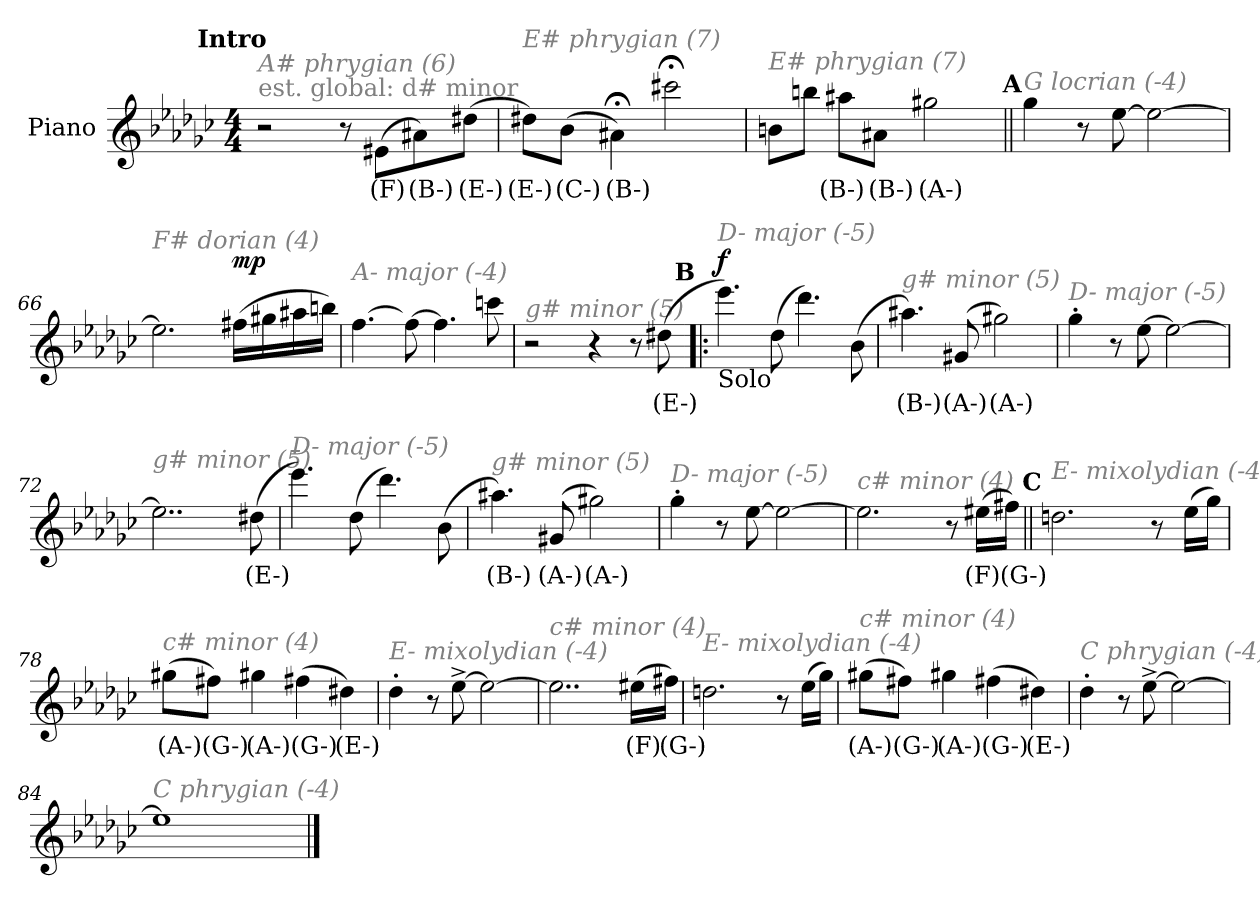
**kern	**text	**dynam
*part1	*part1	*part1
*staff1	*staff1	*staff1
*I"Piano	*	*
*I'Pno.	*	*
*clefG2	*	*
*k[b-e-a-d-g-c-]	*	*
*M4/4	*	*
!!LO:REH:place=s1:a:enc=none:fs=14:t=Intro
=1	=1	=1
!LO:TX:a:color=#808080:t=est. global&colon; d# minor	!	!
!LO:TX:i:color=#808080:t=A# phrygian (6)	!	!
2r	.	.
8r	.	.
(>8e#Xi\L	(F)	.
8a#Xi\)	(B-)	.
(>8dd#Xi\J	(E-)	.
=63	=63	=63
!LO:TX:i:color=#808080:t=E# phrygian (7)	!	!
8dd#Xi\L)	(E-)	.
(>8b-i\J	(C-)	.
4a#X;<i\)	(B-)	.
2ccc#X;<\	.	.
=64	=64	=64
!LO:TX:i:color=#808080:t=E# phrygian (7)	!	!
8bn\L	.	.
8bbn\J	.	.
8aa#Xi\L	(B-)	.
8a#Xi\J	(B-)	.
2gg#Xi\	(A-)	.
!!LO:LB:g=z
!!LO:REH:place=s1:a:enc=none:fs=14:t=A
=65||	=65||	=65||
!LO:TX:i:color=#808080:t=G locrian (-4)	!	!
4gg-\	.	.
8r	.	.
[8ee-\	.	.
2ee-\_	.	.
=66	=66	=66
!LO:TX:i:color=#808080:t=F# dorian (4)	!	!
2.ee-\]	.	.
!	!	!LO:DY:b
(>16ff#X\LL	.	mp
16gg#X\	.	.
16aa#X\	.	.
16bbn\JJ)	.	.
=67	=67	=67
!LO:TX:i:color=#808080:t=A- major (-4)	!	!
[4.ff\	.	.
8ff\_	.	.
4.ff\]	.	.
8cccn\	.	.
=68	=68	=68
!LO:TX:i:color=#808080:t=g# minor (5)	!	!
2r	.	.
4r	.	.
8r	.	.
(>8dd#Xi\	(E-)	.
!!LO:LB:g=z
!!LO:REH:place=s1:a:enc=none:fs=14:t=B
=69!|:	=69!|:	=69!|:
!LO:TX:b:t=Solo	!	!
!LO:TX:i:color=#808080:t=D- major (-5)	!	!
!	!	!LO:DY:b
4.eee-\)	.	f
(>8dd-\	.	.
4.ddd-\)	.	.
(>8b-\	.	.
=70	=70	=70
!LO:TX:i:color=#808080:t=g# minor (5)	!	!
4.aa#Xi\)	(B-)	.
(>8g#Xi/	(A-)	.
2gg#Xi\)	(A-)	.
=71	=71	=71
!LO:TX:i:color=#808080:t=D- major (-5)	!	!
4gg-'\	.	.
8r	.	.
[8ee-\	.	.
2ee-\_	.	.
=72	=72	=72
!LO:TX:i:color=#808080:t=g# minor (5)	!	!
2..ee-\]	.	.
(>8dd#Xi\	(E-)	.
!!LO:LB:g=z
=73	=73	=73
!LO:TX:i:color=#808080:t=D- major (-5)	!	!
4.eee-\)	.	.
(>8dd-\	.	.
4.ddd-\)	.	.
(>8b-\	.	.
=74	=74	=74
!LO:TX:i:color=#808080:t=g# minor (5)	!	!
4.aa#Xi\)	(B-)	.
(>8g#Xi/	(A-)	.
2gg#Xi\)	(A-)	.
=75	=75	=75
!LO:TX:i:color=#808080:t=D- major (-5)	!	!
4gg-'\	.	.
8r	.	.
[8ee-\	.	.
2ee-\_	.	.
=76	=76	=76
!LO:TX:i:color=#808080:t=c# minor (4)	!	!
2.ee-\]	.	.
8r	.	.
(>16ee#Xi\LL	(F)	.
16ff#Xi\JJ)	(G-)	.
!!LO:LB:g=z
!!LO:REH:place=s1:a:enc=none:fs=14:t=C
=77||	=77||	=77||
!LO:TX:i:color=#808080:t=E- mixolydian (-4)	!	!
2.ddn\	.	.
8r	.	.
(>16ee-\LL	.	.
16gg-\JJ)	.	.
=78	=78	=78
!LO:TX:i:color=#808080:t=c# minor (4)	!	!
(>8gg#Xi\L	(A-)	.
8ff#Xi\J)	(G-)	.
4gg#Xi\	(A-)	.
(>4ff#Xi\	(G-)	.
4dd#Xi\)	(E-)	.
=79	=79	=79
!LO:TX:i:color=#808080:t=E- mixolydian (-4)	!	!
4dd-'\	.	.
8r	.	.
[8ee-^\	.	.
2ee-\_	.	.
=80	=80	=80
!LO:TX:i:color=#808080:t=c# minor (4)	!	!
2..ee-\]	.	.
(>16ee#Xi\LL	(F)	.
16ff#Xi\JJ)	(G-)	.
!!LO:LB:g=z
=81	=81	=81
!LO:TX:i:color=#808080:t=E- mixolydian (-4)	!	!
2.ddn\	.	.
8r	.	.
(>16ee-\LL	.	.
16gg-\JJ)	.	.
=82	=82	=82
!LO:TX:i:color=#808080:t=c# minor (4)	!	!
(>8gg#Xi\L	(A-)	.
8ff#Xi\J)	(G-)	.
4gg#Xi\	(A-)	.
(>4ff#Xi\	(G-)	.
4dd#Xi\)	(E-)	.
=83	=83	=83
!LO:TX:i:color=#808080:t=C phrygian (-4)	!	!
4dd-'\	.	.
8r	.	.
[8ee-^\	.	.
2ee-\_	.	.
=84	=84	=84
!LO:TX:i:color=#808080:t=C phrygian (-4)	!	!
1ee-]	.	.
==	==	==
*-	*-	*-
